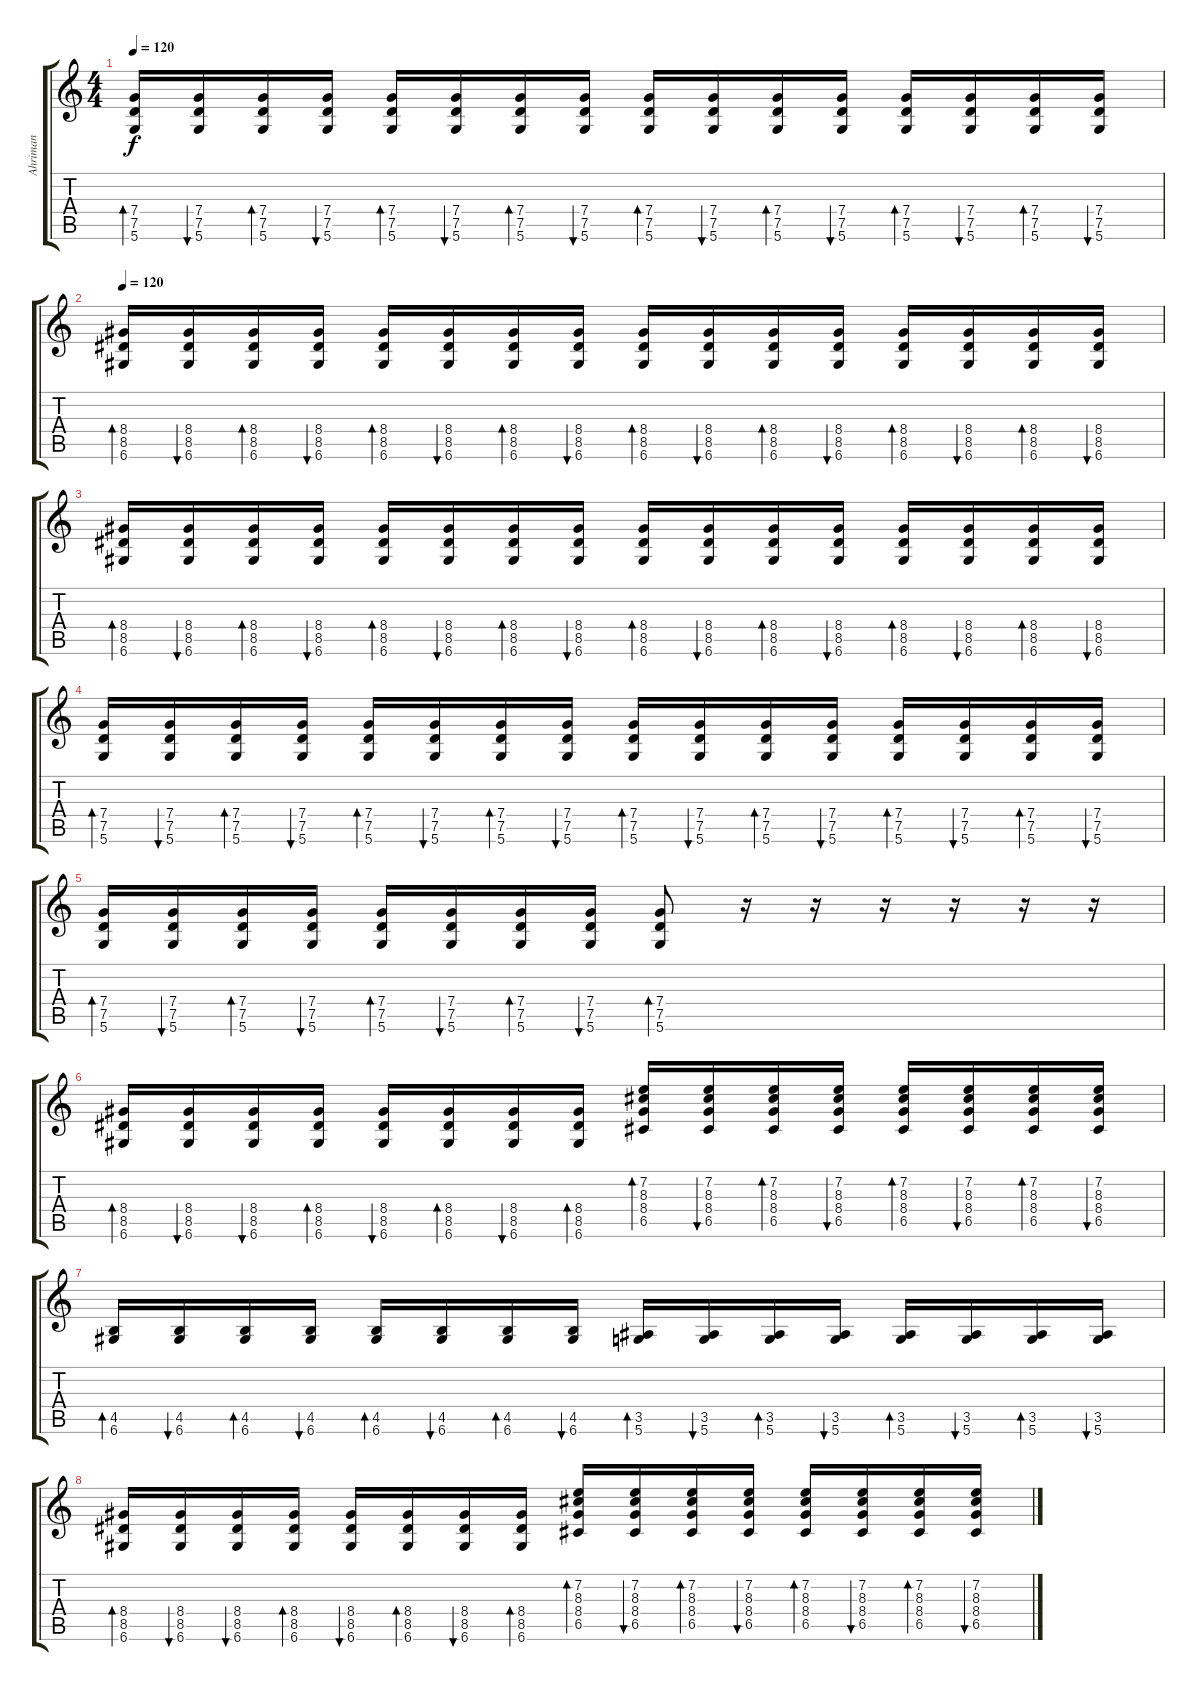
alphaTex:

\track ("Ahriman" "Ahriman") {instrument distortionguitar}
\staff {score tabs}
\tuning (D4 A3 F3 C3 G2 D2) {hide}
\ts (4 4)
\tempo 120
\clef g2
\ks c
(7.4 7.5 5.6).16{bd 120 dy f} (7.4 7.5 5.6).16{bu 60} (7.4 7.5 5.6).16{bd 60} (7.4 7.5 5.6).16{bu 60} (7.4 7.5 5.6).16{bd 60} (7.4 7.5 5.6).16{bu 30} (7.4 7.5 5.6).16{bd 30} (7.4 7.5 5.6).16{bu 30} (7.4 7.5 5.6).16{bd 30} (7.4 7.5 5.6).16{bu 30} (7.4 7.5 5.6).16{bd 30} (7.4 7.5 5.6).16{bu 30} (7.4 7.5 5.6).16{bd 30} (7.4 7.5 5.6).16{bu 30} (7.4 7.5 5.6).16{bd 30} (7.4 7.5 5.6).16{bu 30} |
\tempo 120
(8.4 8.5 6.6).16{bd 120} (8.4 8.5 6.6).16{bu 60} (8.4 8.5 6.6).16{bd 60} (8.4 8.5 6.6).16{bu 60} (8.4 8.5 6.6).16{bd 60} (8.4 8.5 6.6).16{bu 30} (8.4 8.5 6.6).16{bd 30} (8.4 8.5 6.6).16{bu 30} (8.4 8.5 6.6).16{bd 30} (8.4 8.5 6.6).16{bu 30} (8.4 8.5 6.6).16{bd 30} (8.4 8.5 6.6).16{bu 30} (8.4 8.5 6.6).16{bd 30} (8.4 8.5 6.6).16{bu 30} (8.4 8.5 6.6).16{bd 30} (8.4 8.5 6.6).16{bu 30} |
(8.4 8.5 6.6).16{bd 120} (8.4 8.5 6.6).16{bu 60} (8.4 8.5 6.6).16{bd 60} (8.4 8.5 6.6).16{bu 60} (8.4 8.5 6.6).16{bd 60} (8.4 8.5 6.6).16{bu 30} (8.4 8.5 6.6).16{bd 30} (8.4 8.5 6.6).16{bu 30} (8.4 8.5 6.6).16{bd 30} (8.4 8.5 6.6).16{bu 30} (8.4 8.5 6.6).16{bd 30} (8.4 8.5 6.6).16{bu 30} (8.4 8.5 6.6).16{bd 30} (8.4 8.5 6.6).16{bu 30} (8.4 8.5 6.6).16{bd 30} (8.4 8.5 6.6).16{bu 30} |
(7.4 7.5 5.6).16{bd 120} (7.4 7.5 5.6).16{bu 60} (7.4 7.5 5.6).16{bd 60} (7.4 7.5 5.6).16{bu 60} (7.4 7.5 5.6).16{bd 60} (7.4 7.5 5.6).16{bu 30} (7.4 7.5 5.6).16{bd 30} (7.4 7.5 5.6).16{bu 30} (7.4 7.5 5.6).16{bd 30} (7.4 7.5 5.6).16{bu 30} (7.4 7.5 5.6).16{bd 30} (7.4 7.5 5.6).16{bu 30} (7.4 7.5 5.6).16{bd 30} (7.4 7.5 5.6).16{bu 30} (7.4 7.5 5.6).16{bd 30} (7.4 7.5 5.6).16{bu 30} |
(7.4 7.5 5.6).16{bd 120} (7.4 7.5 5.6).16{bu 60} (7.4 7.5 5.6).16{bd 60} (7.4 7.5 5.6).16{bu 60} (7.4 7.5 5.6).16{bd 60} (7.4 7.5 5.6).16{bu 30} (7.4 7.5 5.6).16{bd 30} (7.4 7.5 5.6).16{bu 30} (7.4 7.5 5.6).8{bd 30} r.16 r.16 r.16 r.16 r.16 r.16 |
(8.4 8.5 6.6).16{bd 60} (8.4 8.5 6.6).16{bu 60} (8.4 8.5 6.6).16{bu 60} (8.4 8.5 6.6).16{bd 60} (8.4 8.5 6.6).16{bu 60} (8.4 8.5 6.6).16{bd 60} (8.4 8.5 6.6).16{bu 60} (8.4 8.5 6.6).16{bd 60} (7.2 8.3 8.4 6.5).16{bd 60} (7.2 8.3 8.4 6.5).16{bu 60} (7.2 8.3 8.4 6.5).16{bd 60} (7.2 8.3 8.4 6.5).16{bu 60} (7.2 8.3 8.4 6.5).16{bd 60} (7.2 8.3 8.4 6.5).16{bu 60} (7.2 8.3 8.4 6.5).16{bd 60} (7.2 8.3 8.4 6.5).16{bu 60} |
(4.5 6.6).16{bd 60} (4.5 6.6).16{bu 60} (4.5 6.6).16{bd 60} (4.5 6.6).16{bu 60} (4.5 6.6).16{bd 60} (4.5 6.6).16{bu 60} (4.5 6.6).16{bd 60} (4.5 6.6).16{bu 60} (3.5 5.6).16{bd 60} (3.5 5.6).16{bu 60} (3.5 5.6).16{bd 60} (3.5 5.6).16{bu 60} (3.5 5.6).16{bd 60} (3.5 5.6).16{bu 60} (3.5 5.6).16{bd 60} (3.5 5.6).16{bu 60} |
(8.4 8.5 6.6).16{bd 60} (8.4 8.5 6.6).16{bu 60} (8.4 8.5 6.6).16{bu 60} (8.4 8.5 6.6).16{bd 60} (8.4 8.5 6.6).16{bu 60} (8.4 8.5 6.6).16{bd 60} (8.4 8.5 6.6).16{bu 60} (8.4 8.5 6.6).16{bd 60} (7.2 8.3 8.4 6.5).16{bd 60} (7.2 8.3 8.4 6.5).16{bu 60} (7.2 8.3 8.4 6.5).16{bd 60} (7.2 8.3 8.4 6.5).16{bu 60} (7.2 8.3 8.4 6.5).16{bd 60} (7.2 8.3 8.4 6.5).16{bu 60} (7.2 8.3 8.4 6.5).16{bd 60} (7.2 8.3 8.4 6.5).16{bu 60}
